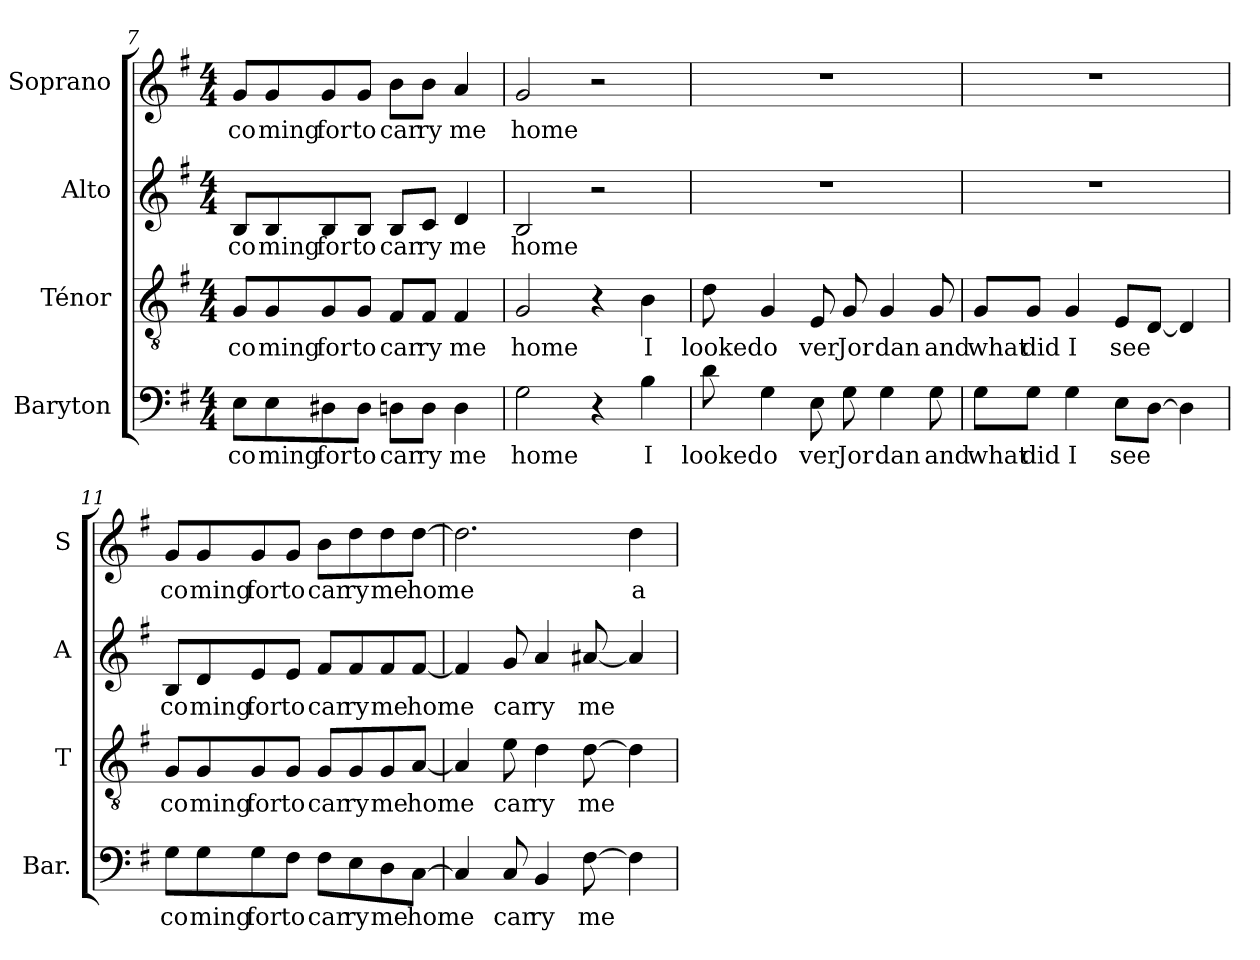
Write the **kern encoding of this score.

**kern	**text	**kern	**text	**kern	**text	**kern	**text
*part4	*part4	*part3	*part3	*part2	*part2	*part1	*part1
*staff4	*staff4	*staff3	*staff3	*staff2	*staff2	*staff1	*staff1
*I"Baryton	*	*I"Ténor	*	*I"Alto	*	*I"Soprano	*
*I'Bar.	*	*I'T	*	*I'A	*	*I'S	*
*clefF4	*	*clefGv2	*	*clefG2	*	*clefG2	*
*k[f#]	*	*k[f#]	*	*k[f#]	*	*k[f#]	*
*G:	*	*G:	*	*G:	*	*G:	*
*M4/4	*	*M4/4	*	*M4/4	*	*M4/4	*
=7	=7	=7	=7	=7	=7	=7	=7
!	!LO:LY:b	!	!	!	!	!	!
!	!	!	!LO:LY:b	!	!	!	!
!	!	!	!	!	!LO:LY:b	!	!
!	!	!	!	!	!	!	!LO:LY:b
8E\L	co	8G/L	co	8B/L	co	8g/L	co
!	!LO:LY:b	!	!	!	!	!	!
!	!	!	!LO:LY:b	!	!	!	!
!	!	!	!	!	!LO:LY:b	!	!
!	!	!	!	!	!	!	!LO:LY:b
8E\	ming	8G/	ming	8B/	ming	8g/	ming
!	!LO:LY:b	!	!	!	!	!	!
!	!	!	!LO:LY:b	!	!	!	!
!	!	!	!	!	!LO:LY:b	!	!
!	!	!	!	!	!	!	!LO:LY:b
8D#X\	for	8G/	for	8B/	for	8g/	for
!	!LO:LY:b	!	!	!	!	!	!
!	!	!	!LO:LY:b	!	!	!	!
!	!	!	!	!	!LO:LY:b	!	!
!	!	!	!	!	!	!	!LO:LY:b
8D#\J	to	8G/J	to	8B/J	to	8g/J	to
!	!LO:LY:b	!	!	!	!	!	!
!	!	!	!LO:LY:b	!	!	!	!
!	!	!	!	!	!LO:LY:b	!	!
!	!	!	!	!	!	!	!LO:LY:b
8Dn\L	car	8F#/L	car	8B/L	car	8b\L	car
!	!LO:LY:b	!	!	!	!	!	!
!	!	!	!LO:LY:b	!	!	!	!
!	!	!	!	!	!LO:LY:b	!	!
!	!	!	!	!	!	!	!LO:LY:b
8D\J	ry	8F#/J	ry	8c/J	ry	8b\J	ry
!	!LO:LY:b	!	!	!	!	!	!
!	!	!	!LO:LY:b	!	!	!	!
!	!	!	!	!	!LO:LY:b	!	!
!	!	!	!	!	!	!	!LO:LY:b
4D\	me	4F#/	me	4d/	me	4a/	me
=8	=8	=8	=8	=8	=8	=8	=8
!	!LO:LY:b	!	!	!	!	!	!
!	!	!	!LO:LY:b	!	!	!	!
!	!	!	!	!	!LO:LY:b	!	!
!	!	!	!	!	!	!	!LO:LY:b
2G\	home	2G/	home	2B/	home	2g/	home
4r	.	4r	.	2r	.	2r	.
!	!LO:LY:b	!	!	!	!	!	!
!	!	!	!LO:LY:b	!	!	!	!
4B\	I	4B\	I	.	.	.	.
!!LO:LB:g=z
=9	=9	=9	=9	=9	=9	=9	=9
!	!LO:LY:b	!	!	!	!	!	!
!	!	!	!LO:LY:b	!	!	!	!
8d\	looked	8d\	looked	1r	.	1r	.
!	!LO:LY:b	!	!	!	!	!	!
!	!	!	!LO:LY:b	!	!	!	!
4G\	o	4G/	o	.	.	.	.
!	!LO:LY:b	!	!	!	!	!	!
!	!	!	!LO:LY:b	!	!	!	!
8E\	ver	8E/	ver	.	.	.	.
!	!LO:LY:b	!	!	!	!	!	!
!	!	!	!LO:LY:b	!	!	!	!
8G\	Jor	8G/	Jor	.	.	.	.
!	!LO:LY:b	!	!	!	!	!	!
!	!	!	!LO:LY:b	!	!	!	!
4G\	dan	4G/	dan	.	.	.	.
!	!LO:LY:b	!	!	!	!	!	!
!	!	!	!LO:LY:b	!	!	!	!
8G\	and	8G/	and	.	.	.	.
=10	=10	=10	=10	=10	=10	=10	=10
!	!LO:LY:b	!	!	!	!	!	!
!	!	!	!LO:LY:b	!	!	!	!
8G\L	what	8G/L	what	1r	.	1r	.
!	!LO:LY:b	!	!	!	!	!	!
!	!	!	!LO:LY:b	!	!	!	!
8G\J	did	8G/J	did	.	.	.	.
!	!LO:LY:b	!	!	!	!	!	!
!	!	!	!LO:LY:b	!	!	!	!
4G\	I	4G/	I	.	.	.	.
!	!LO:LY:b	!	!	!	!	!	!
!	!	!	!LO:LY:b	!	!	!	!
8E\L	see	8E/L	see	.	.	.	.
[8D\J	.	[8D/J	.	.	.	.	.
4D\]	.	4D/]	.	.	.	.	.
=11	=11	=11	=11	=11	=11	=11	=11
!	!LO:LY:b	!	!	!	!	!	!
!	!	!	!LO:LY:b	!	!	!	!
!	!	!	!	!	!LO:LY:b	!	!
!	!	!	!	!	!	!	!LO:LY:b
8G\L	co	8G/L	co	8B/L	co	8g/L	co
!	!LO:LY:b	!	!	!	!	!	!
!	!	!	!LO:LY:b	!	!	!	!
!	!	!	!	!	!LO:LY:b	!	!
!	!	!	!	!	!	!	!LO:LY:b
8G\	ming	8G/	ming	8d/	ming	8g/	ming
!	!LO:LY:b	!	!	!	!	!	!
!	!	!	!LO:LY:b	!	!	!	!
!	!	!	!	!	!LO:LY:b	!	!
!	!	!	!	!	!	!	!LO:LY:b
8G\	for	8G/	for	8e/	for	8g/	for
!	!LO:LY:b	!	!	!	!	!	!
!	!	!	!LO:LY:b	!	!	!	!
!	!	!	!	!	!LO:LY:b	!	!
!	!	!	!	!	!	!	!LO:LY:b
8F#\J	to	8G/J	to	8e/J	to	8g/J	to
!	!LO:LY:b	!	!	!	!	!	!
!	!	!	!LO:LY:b	!	!	!	!
!	!	!	!	!	!LO:LY:b	!	!
!	!	!	!	!	!	!	!LO:LY:b
8F#\L	car	8G/L	car	8f#/L	car	8b\L	car
!	!LO:LY:b	!	!	!	!	!	!
!	!	!	!LO:LY:b	!	!	!	!
!	!	!	!	!	!LO:LY:b	!	!
!	!	!	!	!	!	!	!LO:LY:b
8E\	ry	8G/	ry	8f#/	ry	8dd\	ry
!	!LO:LY:b	!	!	!	!	!	!
!	!	!	!LO:LY:b	!	!	!	!
!	!	!	!	!	!LO:LY:b	!	!
!	!	!	!	!	!	!	!LO:LY:b
8D\	me	8G/	me	8f#/	me	8dd\	me
!	!LO:LY:b	!	!	!	!	!	!
!	!	!	!LO:LY:b	!	!	!	!
!	!	!	!	!	!LO:LY:b	!	!
!	!	!	!	!	!	!	!LO:LY:b
[8C\J	home	[8A/J	home	[8f#/J	home	[8dd\J	home
=12	=12	=12	=12	=12	=12	=12	=12
4C/]	.	4A/]	.	4f#/]	.	2.dd\]	.
!	!LO:LY:b	!	!	!	!	!	!
!	!	!	!LO:LY:b	!	!	!	!
!	!	!	!	!	!LO:LY:b	!	!
8C/	car	8e\	car	8g/	car	.	.
!	!LO:LY:b	!	!	!	!	!	!
!	!	!	!LO:LY:b	!	!	!	!
!	!	!	!	!	!LO:LY:b	!	!
4BB/	ry	4d\	ry	4a/	ry	.	.
!	!LO:LY:b	!	!	!	!	!	!
!	!	!	!LO:LY:b	!	!	!	!
!	!	!	!	!	!LO:LY:b	!	!
[8F#\	me	[8d\	me	[8a#X/	me	.	.
!	!	!	!	!	!	!	!LO:LY:b
4F#\]	.	4d\]	.	4a#/]	.	4dd\	a
=	=	=	=	=	=	=	=
*-	*-	*-	*-	*-	*-	*-	*-
